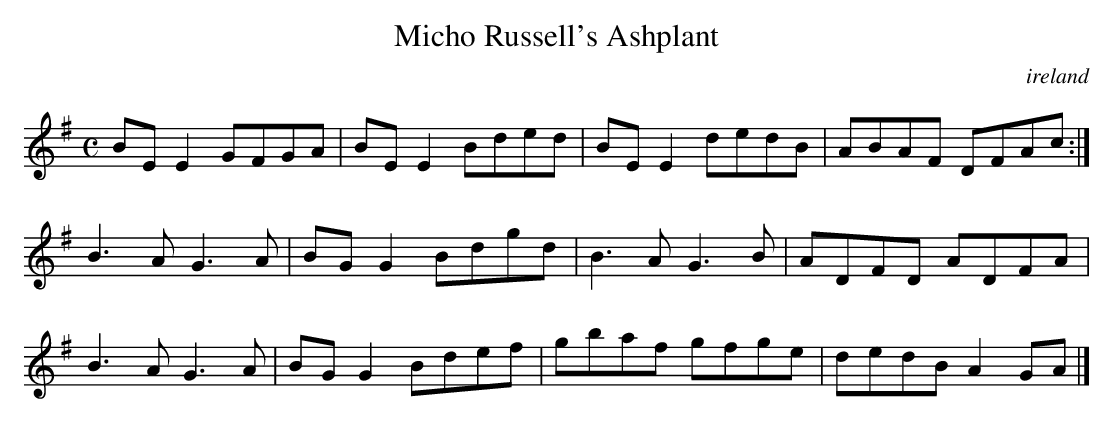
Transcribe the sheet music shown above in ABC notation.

X:1
T:Micho Russell's Ashplant
O:ireland
M:C
L:1/8
K:E Minor
BEE2 GFGA|BEE2 Bded|BEE2 dedB|ABAF DFAc:|!
B3A G3A|BGG2 Bdgd|B3A G3B|ADFD ADFA|!
B3A G3A|BGG2 Bdef|gbaf gfge|dedB A2GA|]!
